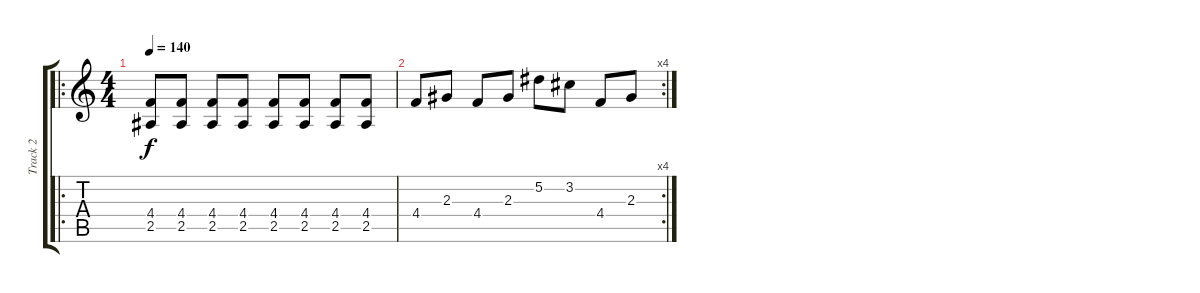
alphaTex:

\track ("Track 2" "Track 2") {instrument overdrivenguitar}
\staff {score tabs}
\tuning (Eb4 Bb3 Gb3 Db3 Ab2 Eb2) {hide}
\ro
\ts (4 4)
\tempo 140
\clef g2
\ks c
(4.4 2.5).8{dy f} (4.4 2.5).8 (4.4 2.5).8 (4.4 2.5).8 (4.4 2.5).8 (4.4 2.5).8 (4.4 2.5).8 (4.4 2.5).8 |
\rc 4
4.4.8 2.3.8 4.4.8 2.3.8 5.2.8 3.2.8 4.4.8 2.3.8
